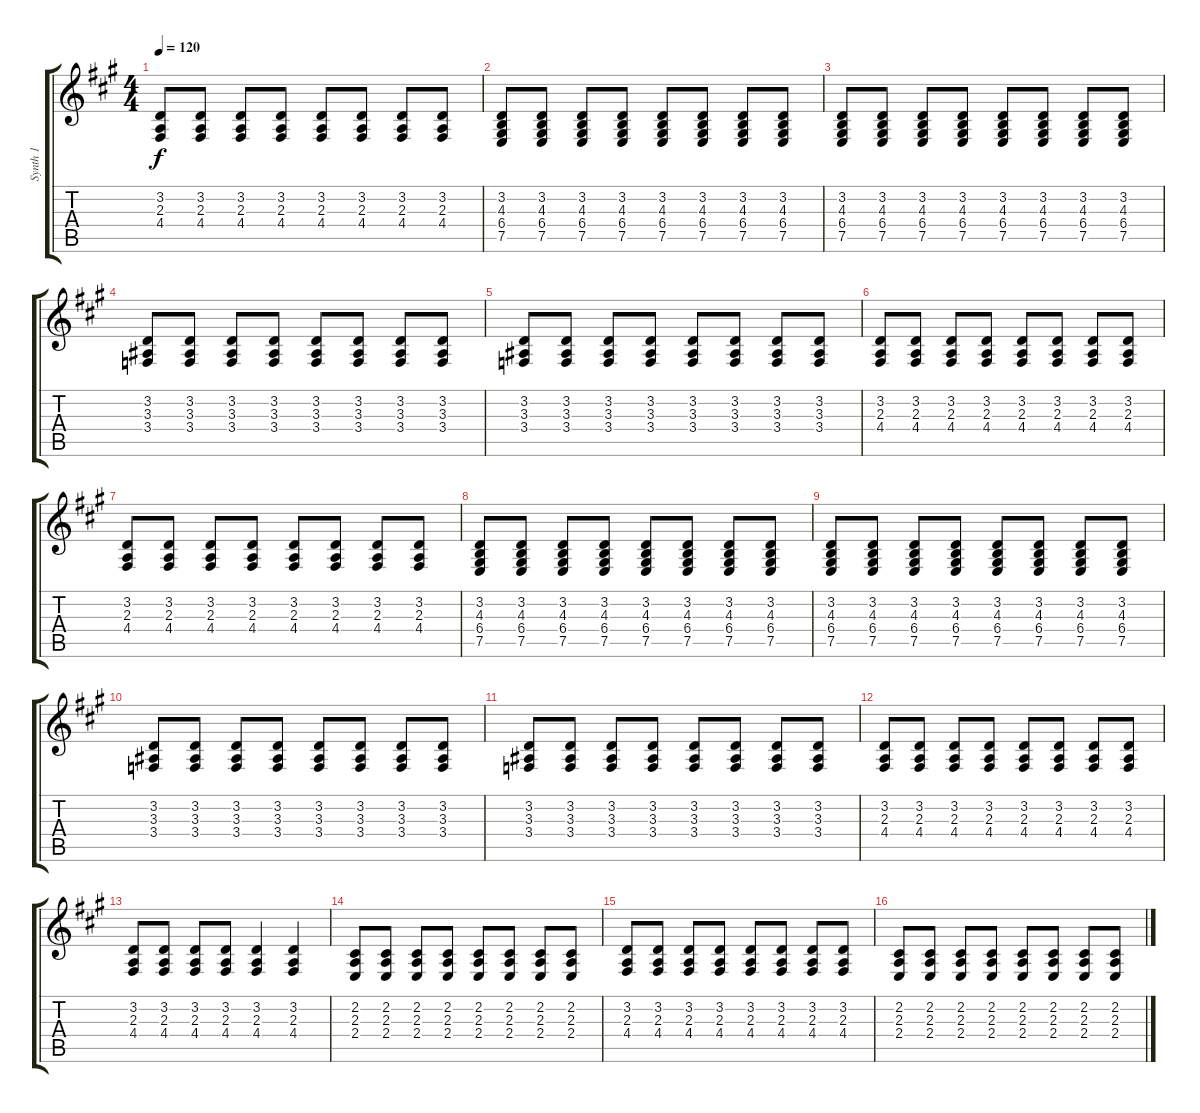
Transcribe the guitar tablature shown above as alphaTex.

\track ("Synth 1" "Synth 1") {instrument acousticgrandpiano}
\staff {score tabs}
\tuning (E4 B3 G3 D3 A2 E2) {hide}
\ts (4 4)
\tempo 120
\clef g2
\ks a
(3.2 2.3 4.4).8{dy f} (3.2 2.3 4.4).8 (3.2 2.3 4.4).8 (3.2 2.3 4.4).8 (3.2 2.3 4.4).8 (3.2 2.3 4.4).8 (3.2 2.3 4.4).8 (3.2 2.3 4.4).8 |
(3.2 4.3 6.4 7.5).8 (3.2 4.3 6.4 7.5).8 (3.2 4.3 6.4 7.5).8 (3.2 4.3 6.4 7.5).8 (3.2 4.3 6.4 7.5).8 (3.2 4.3 6.4 7.5).8 (3.2 4.3 6.4 7.5).8 (3.2 4.3 6.4 7.5).8 |
(3.2 4.3 6.4 7.5).8 (3.2 4.3 6.4 7.5).8 (3.2 4.3 6.4 7.5).8 (3.2 4.3 6.4 7.5).8 (3.2 4.3 6.4 7.5).8 (3.2 4.3 6.4 7.5).8 (3.2 4.3 6.4 7.5).8 (3.2 4.3 6.4 7.5).8 |
(3.2 3.3 3.4).8 (3.2 3.3 3.4).8 (3.2 3.3 3.4).8 (3.2 3.3 3.4).8 (3.2 3.3 3.4).8 (3.2 3.3 3.4).8 (3.2 3.3 3.4).8 (3.2 3.3 3.4).8 |
(3.2 3.3 3.4).8 (3.2 3.3 3.4).8 (3.2 3.3 3.4).8 (3.2 3.3 3.4).8 (3.2 3.3 3.4).8 (3.2 3.3 3.4).8 (3.2 3.3 3.4).8 (3.2 3.3 3.4).8 |
(3.2 2.3 4.4).8 (3.2 2.3 4.4).8 (3.2 2.3 4.4).8 (3.2 2.3 4.4).8 (3.2 2.3 4.4).8 (3.2 2.3 4.4).8 (3.2 2.3 4.4).8 (3.2 2.3 4.4).8 |
(3.2 2.3 4.4).8 (3.2 2.3 4.4).8 (3.2 2.3 4.4).8 (3.2 2.3 4.4).8 (3.2 2.3 4.4).8 (3.2 2.3 4.4).8 (3.2 2.3 4.4).8 (3.2 2.3 4.4).8 |
(3.2 4.3 6.4 7.5).8 (3.2 4.3 6.4 7.5).8 (3.2 4.3 6.4 7.5).8 (3.2 4.3 6.4 7.5).8 (3.2 4.3 6.4 7.5).8 (3.2 4.3 6.4 7.5).8 (3.2 4.3 6.4 7.5).8 (3.2 4.3 6.4 7.5).8 |
(3.2 4.3 6.4 7.5).8 (3.2 4.3 6.4 7.5).8 (3.2 4.3 6.4 7.5).8 (3.2 4.3 6.4 7.5).8 (3.2 4.3 6.4 7.5).8 (3.2 4.3 6.4 7.5).8 (3.2 4.3 6.4 7.5).8 (3.2 4.3 6.4 7.5).8 |
(3.2 3.3 3.4).8 (3.2 3.3 3.4).8 (3.2 3.3 3.4).8 (3.2 3.3 3.4).8 (3.2 3.3 3.4).8 (3.2 3.3 3.4).8 (3.2 3.3 3.4).8 (3.2 3.3 3.4).8 |
(3.2 3.3 3.4).8 (3.2 3.3 3.4).8 (3.2 3.3 3.4).8 (3.2 3.3 3.4).8 (3.2 3.3 3.4).8 (3.2 3.3 3.4).8 (3.2 3.3 3.4).8 (3.2 3.3 3.4).8 |
(3.2 2.3 4.4).8 (3.2 2.3 4.4).8 (3.2 2.3 4.4).8 (3.2 2.3 4.4).8 (3.2 2.3 4.4).8 (3.2 2.3 4.4).8 (3.2 2.3 4.4).8 (3.2 2.3 4.4).8 |
(3.2 2.3 4.4).8 (3.2 2.3 4.4).8 (3.2 2.3 4.4).8 (3.2 2.3 4.4).8 (3.2 2.3 4.4).4 (3.2 2.3 4.4).4 |
(2.2 2.3 2.4).8 (2.2 2.3 2.4).8 (2.2 2.3 2.4).8 (2.2 2.3 2.4).8 (2.2 2.3 2.4).8 (2.2 2.3 2.4).8 (2.2 2.3 2.4).8 (2.2 2.3 2.4).8 |
(3.2 2.3 4.4).8 (3.2 2.3 4.4).8 (3.2 2.3 4.4).8 (3.2 2.3 4.4).8 (3.2 2.3 4.4).8 (3.2 2.3 4.4).8 (3.2 2.3 4.4).8 (3.2 2.3 4.4).8 |
(2.2 2.3 2.4).8 (2.2 2.3 2.4).8 (2.2 2.3 2.4).8 (2.2 2.3 2.4).8 (2.2 2.3 2.4).8 (2.2 2.3 2.4).8 (2.2 2.3 2.4).8 (2.2 2.3 2.4).8
